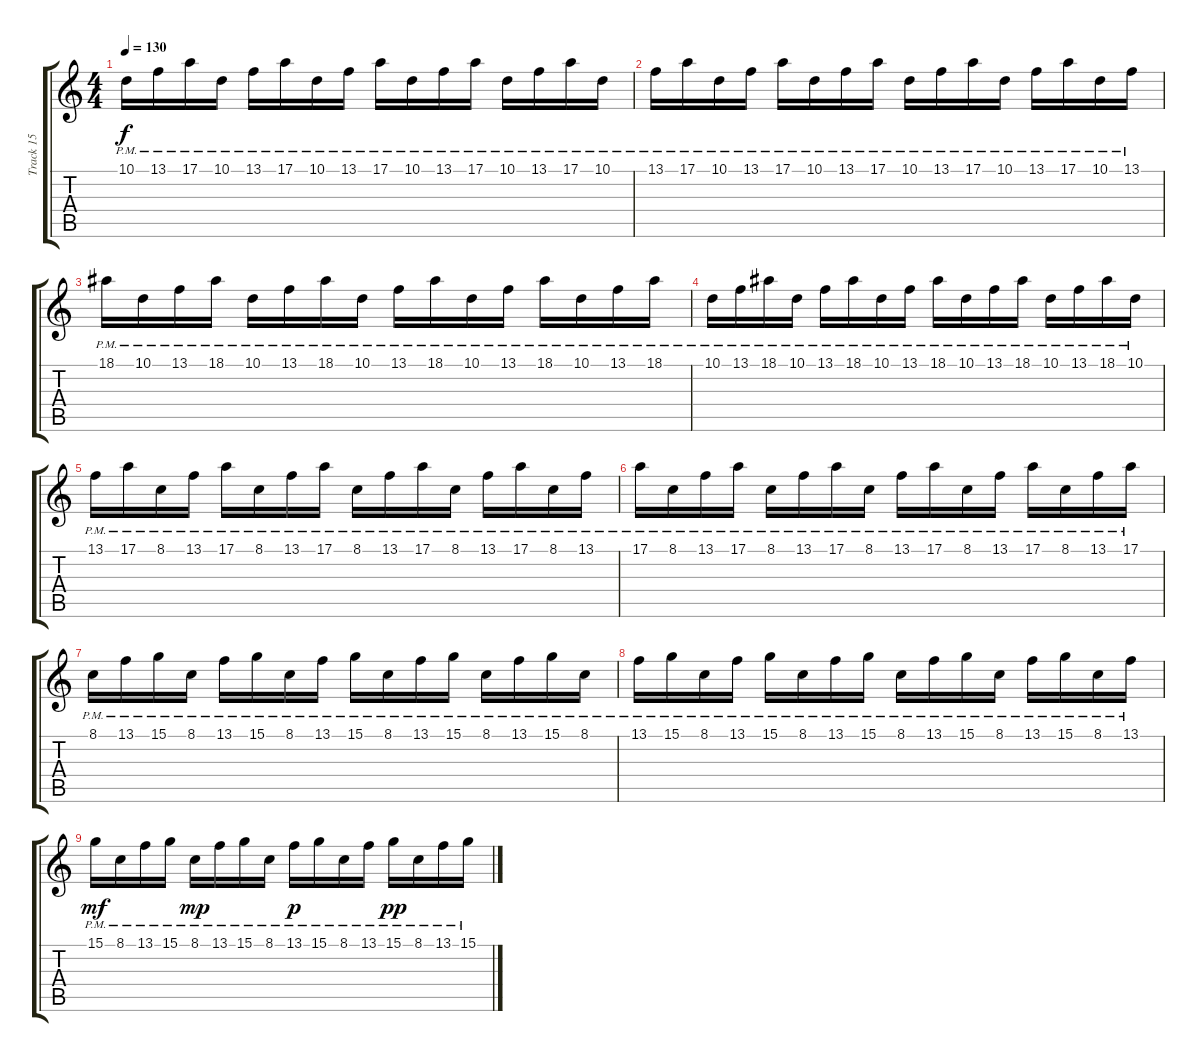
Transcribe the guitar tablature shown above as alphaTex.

\track ("Track 15" "Track 15") {instrument clavinet}
\staff {score tabs}
\tuning (E4 B3 G3 D3 A2 E2) {hide}
\ts (4 4)
\tempo 130
\clef g2
\ks c
10.1{pm}.16{dy f} 13.1{pm}.16 17.1{pm}.16 10.1{pm}.16 13.1{pm}.16 17.1{pm}.16 10.1{pm}.16 13.1{pm}.16 17.1{pm}.16 10.1{pm}.16 13.1{pm}.16 17.1{pm}.16 10.1{pm}.16 13.1{pm}.16 17.1{pm}.16 10.1{pm}.16 |
13.1{pm}.16 17.1{pm}.16 10.1{pm}.16 13.1{pm}.16 17.1{pm}.16 10.1{pm}.16 13.1{pm}.16 17.1{pm}.16 10.1{pm}.16 13.1{pm}.16 17.1{pm}.16 10.1{pm}.16 13.1{pm}.16 17.1{pm}.16 10.1{pm}.16 13.1{pm}.16 |
18.1{pm}.16 10.1{pm}.16 13.1{pm}.16 18.1{pm}.16 10.1{pm}.16 13.1{pm}.16 18.1{pm}.16 10.1{pm}.16 13.1{pm}.16 18.1{pm}.16 10.1{pm}.16 13.1{pm}.16 18.1{pm}.16 10.1{pm}.16 13.1{pm}.16 18.1{pm}.16 |
10.1{pm}.16 13.1{pm}.16 18.1{pm}.16 10.1{pm}.16 13.1{pm}.16 18.1{pm}.16 10.1{pm}.16 13.1{pm}.16 18.1{pm}.16 10.1{pm}.16 13.1{pm}.16 18.1{pm}.16 10.1{pm}.16 13.1{pm}.16 18.1{pm}.16 10.1{pm}.16 |
13.1{pm}.16 17.1{pm}.16 8.1{pm}.16 13.1{pm}.16 17.1{pm}.16 8.1{pm}.16 13.1{pm}.16 17.1{pm}.16 8.1{pm}.16 13.1{pm}.16 17.1{pm}.16 8.1{pm}.16 13.1{pm}.16 17.1{pm}.16 8.1{pm}.16 13.1{pm}.16 |
17.1{pm}.16 8.1{pm}.16 13.1{pm}.16 17.1{pm}.16 8.1{pm}.16 13.1{pm}.16 17.1{pm}.16 8.1{pm}.16 13.1{pm}.16 17.1{pm}.16 8.1{pm}.16 13.1{pm}.16 17.1{pm}.16 8.1{pm}.16 13.1{pm}.16 17.1{pm}.16 |
8.1{pm}.16 13.1{pm}.16 15.1{pm}.16 8.1{pm}.16 13.1{pm}.16 15.1{pm}.16 8.1{pm}.16 13.1{pm}.16 15.1{pm}.16 8.1{pm}.16 13.1{pm}.16 15.1{pm}.16 8.1{pm}.16 13.1{pm}.16 15.1{pm}.16 8.1{pm}.16 |
13.1{pm}.16 15.1{pm}.16 8.1{pm}.16 13.1{pm}.16 15.1{pm}.16 8.1{pm}.16 13.1{pm}.16 15.1{pm}.16 8.1{pm}.16 13.1{pm}.16 15.1{pm}.16 8.1{pm}.16 13.1{pm}.16 15.1{pm}.16 8.1{pm}.16 13.1{pm}.16 |
15.1{pm}.16{dy mf} 8.1{pm}.16 13.1{pm}.16 15.1{pm}.16 8.1{pm}.16{dy mp} 13.1{pm}.16 15.1{pm}.16 8.1{pm}.16 13.1{pm}.16{dy p} 15.1{pm}.16 8.1{pm}.16 13.1{pm}.16 15.1{pm}.16{dy pp} 8.1{pm}.16 13.1{pm}.16 15.1{pm}.16
